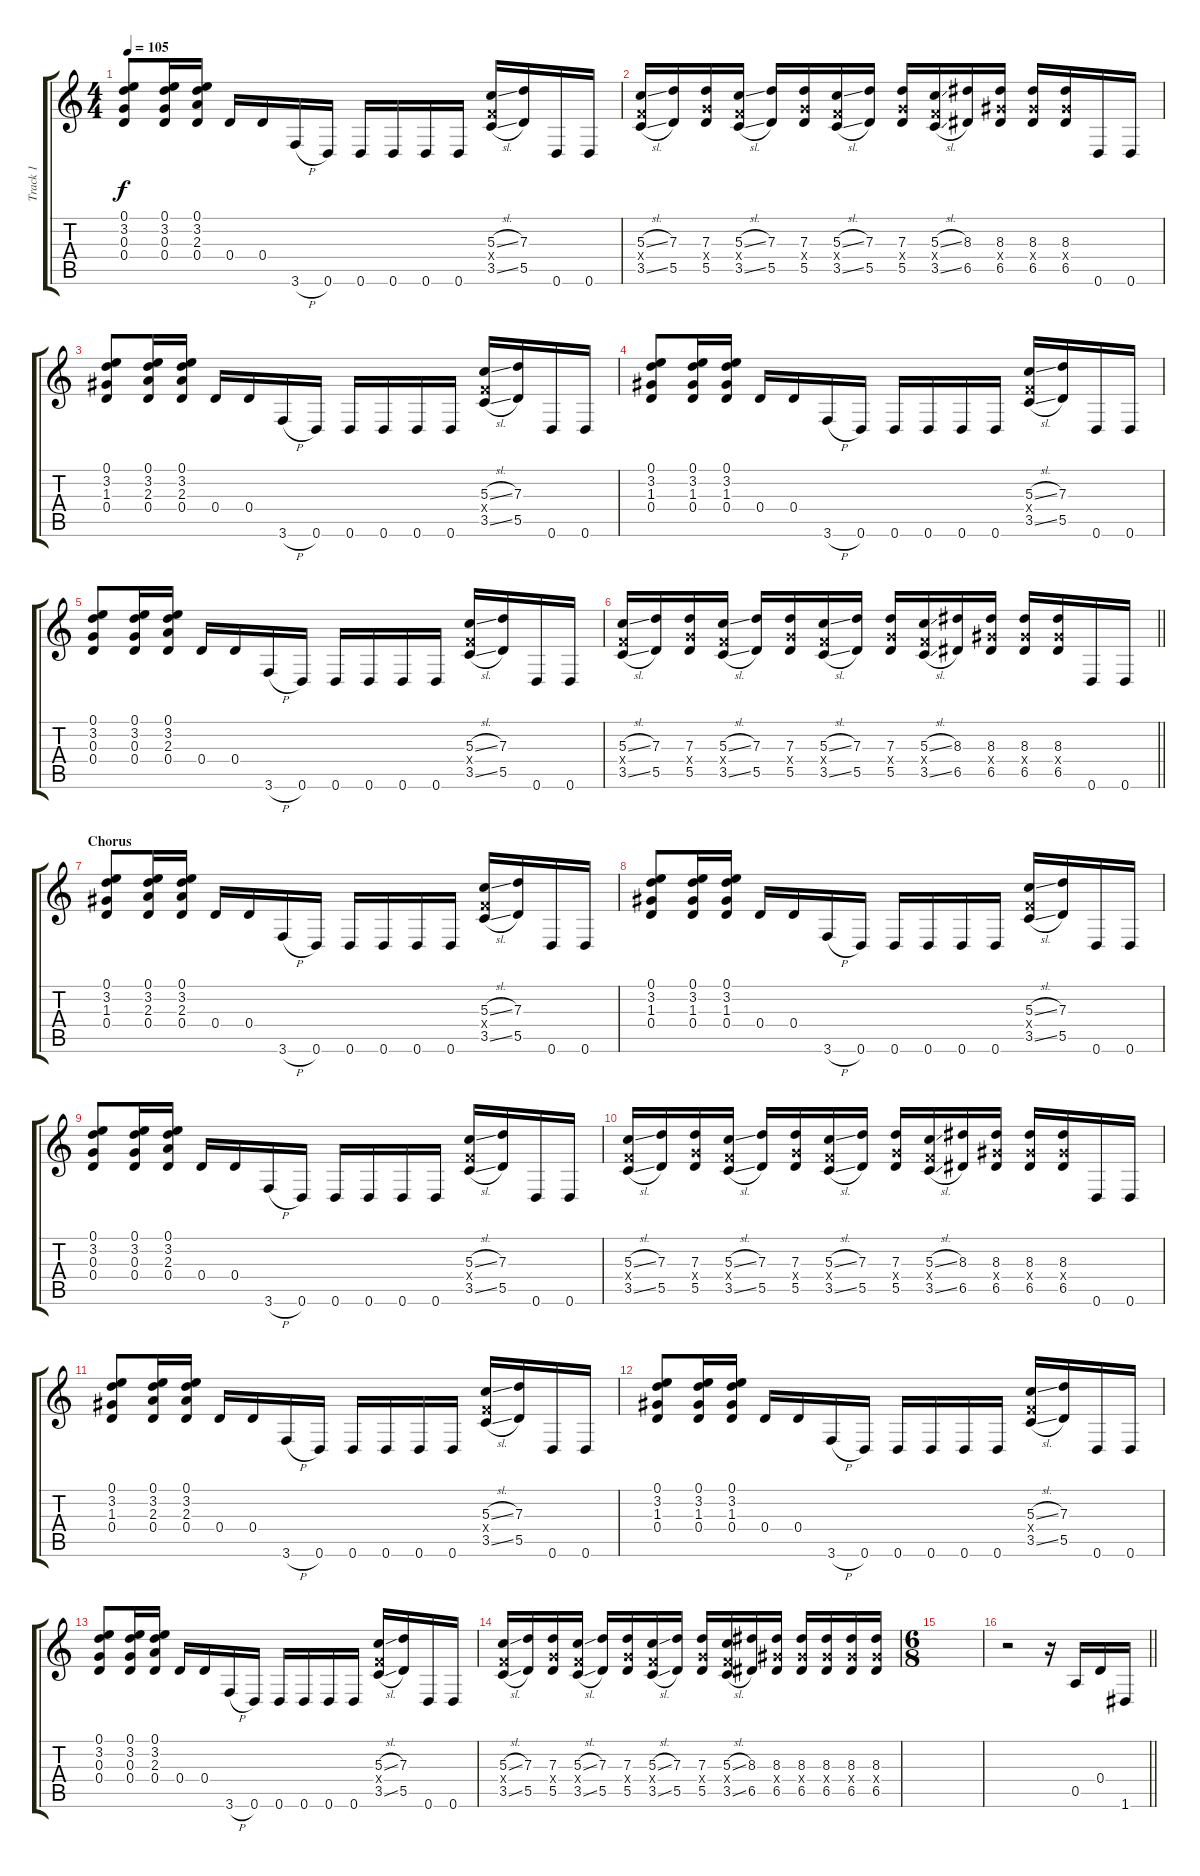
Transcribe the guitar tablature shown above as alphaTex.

\track ("Track 1" "Track 1") {instrument distortionguitar}
\staff {score tabs}
\tuning (E4 B3 G3 D3 A2 D2) {hide}
\ts (4 4)
\tempo 105
\clef g2
\ks c
(0.1 3.2 0.3 0.4).8{dy f} (0.1 3.2 0.3 0.4).16 (0.1 3.2 2.3 0.4).16 0.4.16 0.4.16 3.6{h}.16 0.6.16 0.6.16 0.6.16 0.6.16 0.6.16 (5.3{sl} 3.4{x} 3.5{sl}).16 (7.3 5.5).16 0.6.16 0.6.16 |
(5.3{sl} 3.4{x} 3.5{sl}).16 (7.3 5.5).16 (7.3 5.4{x} 5.5).16 (5.3{sl} 3.4{x} 3.5{sl}).16 (7.3 5.5).16 (7.3 5.4{x} 5.5).16 (5.3{sl} 3.4{x} 3.5{sl}).16 (7.3 5.5).16 (7.3 5.4{x} 5.5).16 (5.3{sl} 3.4{x} 3.5{sl}).16 (8.3 6.5).16 (8.3 6.4{x} 6.5).16 (8.3 6.4{x} 6.5).16 (8.3 6.4{x} 6.5).16 0.6.16 0.6.16 |
(0.1 3.2 1.3 0.4).8 (0.1 3.2 2.3 0.4).16 (0.1 3.2 2.3 0.4).16 0.4.16 0.4.16 3.6{h}.16 0.6.16 0.6.16 0.6.16 0.6.16 0.6.16 (5.3{sl} 3.4{x} 3.5{sl}).16 (7.3 5.5).16 0.6.16 0.6.16 |
(0.1 3.2 1.3 0.4).8 (0.1 3.2 1.3 0.4).16 (0.1 3.2 1.3 0.4).16 0.4.16 0.4.16 3.6{h}.16 0.6.16 0.6.16 0.6.16 0.6.16 0.6.16 (5.3{sl} 3.4{x} 3.5{sl}).16 (7.3 5.5).16 0.6.16 0.6.16 |
(0.1 3.2 0.3 0.4).8 (0.1 3.2 0.3 0.4).16 (0.1 3.2 2.3 0.4).16 0.4.16 0.4.16 3.6{h}.16 0.6.16 0.6.16 0.6.16 0.6.16 0.6.16 (5.3{sl} 3.4{x} 3.5{sl}).16 (7.3 5.5).16 0.6.16 0.6.16 |
\barLineRight lightlight
(5.3{sl} 3.4{x} 3.5{sl}).16 (7.3 5.5).16 (7.3 5.4{x} 5.5).16 (5.3{sl} 3.4{x} 3.5{sl}).16 (7.3 5.5).16 (7.3 5.4{x} 5.5).16 (5.3{sl} 3.4{x} 3.5{sl}).16 (7.3 5.5).16 (7.3 5.4{x} 5.5).16 (5.3{sl} 3.4{x} 3.5{sl}).16 (8.3 6.5).16 (8.3 6.4{x} 6.5).16 (8.3 6.4{x} 6.5).16 (8.3 6.4{x} 6.5).16 0.6.16 0.6.16 |
\section ("" "Chorus")
(0.1 3.2 1.3 0.4).8 (0.1 3.2 2.3 0.4).16 (0.1 3.2 2.3 0.4).16 0.4.16 0.4.16 3.6{h}.16 0.6.16 0.6.16 0.6.16 0.6.16 0.6.16 (5.3{sl} 3.4{x} 3.5{sl}).16 (7.3 5.5).16 0.6.16 0.6.16 |
(0.1 3.2 1.3 0.4).8 (0.1 3.2 1.3 0.4).16 (0.1 3.2 1.3 0.4).16 0.4.16 0.4.16 3.6{h}.16 0.6.16 0.6.16 0.6.16 0.6.16 0.6.16 (5.3{sl} 3.4{x} 3.5{sl}).16 (7.3 5.5).16 0.6.16 0.6.16 |
(0.1 3.2 0.3 0.4).8 (0.1 3.2 0.3 0.4).16 (0.1 3.2 2.3 0.4).16 0.4.16 0.4.16 3.6{h}.16 0.6.16 0.6.16 0.6.16 0.6.16 0.6.16 (5.3{sl} 3.4{x} 3.5{sl}).16 (7.3 5.5).16 0.6.16 0.6.16 |
(5.3{sl} 3.4{x} 3.5{sl}).16 (7.3 5.5).16 (7.3 5.4{x} 5.5).16 (5.3{sl} 3.4{x} 3.5{sl}).16 (7.3 5.5).16 (7.3 5.4{x} 5.5).16 (5.3{sl} 3.4{x} 3.5{sl}).16 (7.3 5.5).16 (7.3 5.4{x} 5.5).16 (5.3{sl} 3.4{x} 3.5{sl}).16 (8.3 6.5).16 (8.3 6.4{x} 6.5).16 (8.3 6.4{x} 6.5).16 (8.3 6.4{x} 6.5).16 0.6.16 0.6.16 |
(0.1 3.2 1.3 0.4).8 (0.1 3.2 2.3 0.4).16 (0.1 3.2 2.3 0.4).16 0.4.16 0.4.16 3.6{h}.16 0.6.16 0.6.16 0.6.16 0.6.16 0.6.16 (5.3{sl} 3.4{x} 3.5{sl}).16 (7.3 5.5).16 0.6.16 0.6.16 |
(0.1 3.2 1.3 0.4).8 (0.1 3.2 1.3 0.4).16 (0.1 3.2 1.3 0.4).16 0.4.16 0.4.16 3.6{h}.16 0.6.16 0.6.16 0.6.16 0.6.16 0.6.16 (5.3{sl} 3.4{x} 3.5{sl}).16 (7.3 5.5).16 0.6.16 0.6.16 |
(0.1 3.2 0.3 0.4).8 (0.1 3.2 0.3 0.4).16 (0.1 3.2 2.3 0.4).16 0.4.16 0.4.16 3.6{h}.16 0.6.16 0.6.16 0.6.16 0.6.16 0.6.16 (5.3{sl} 3.4{x} 3.5{sl}).16 (7.3 5.5).16 0.6.16 0.6.16 |
(5.3{sl} 3.4{x} 3.5{sl}).16 (7.3 5.5).16 (7.3 5.4{x} 5.5).16 (5.3{sl} 3.4{x} 3.5{sl}).16 (7.3 5.5).16 (7.3 5.4{x} 5.5).16 (5.3{sl} 3.4{x} 3.5{sl}).16 (7.3 5.5).16 (7.3 5.4{x} 5.5).16 (5.3{sl} 3.4{x} 3.5{sl}).16 (8.3 6.5).16 (8.3 6.4{x} 6.5).16 (8.3 6.4{x} 6.5).16 (8.3 6.4{x} 6.5).16 (8.3 6.4{x} 6.5).16 (8.3 6.4{x} 6.5).16 |
\ts (6 8)
|
\barLineRight lightlight
r.2 r.16 0.5.16 0.4.16 1.6.16
